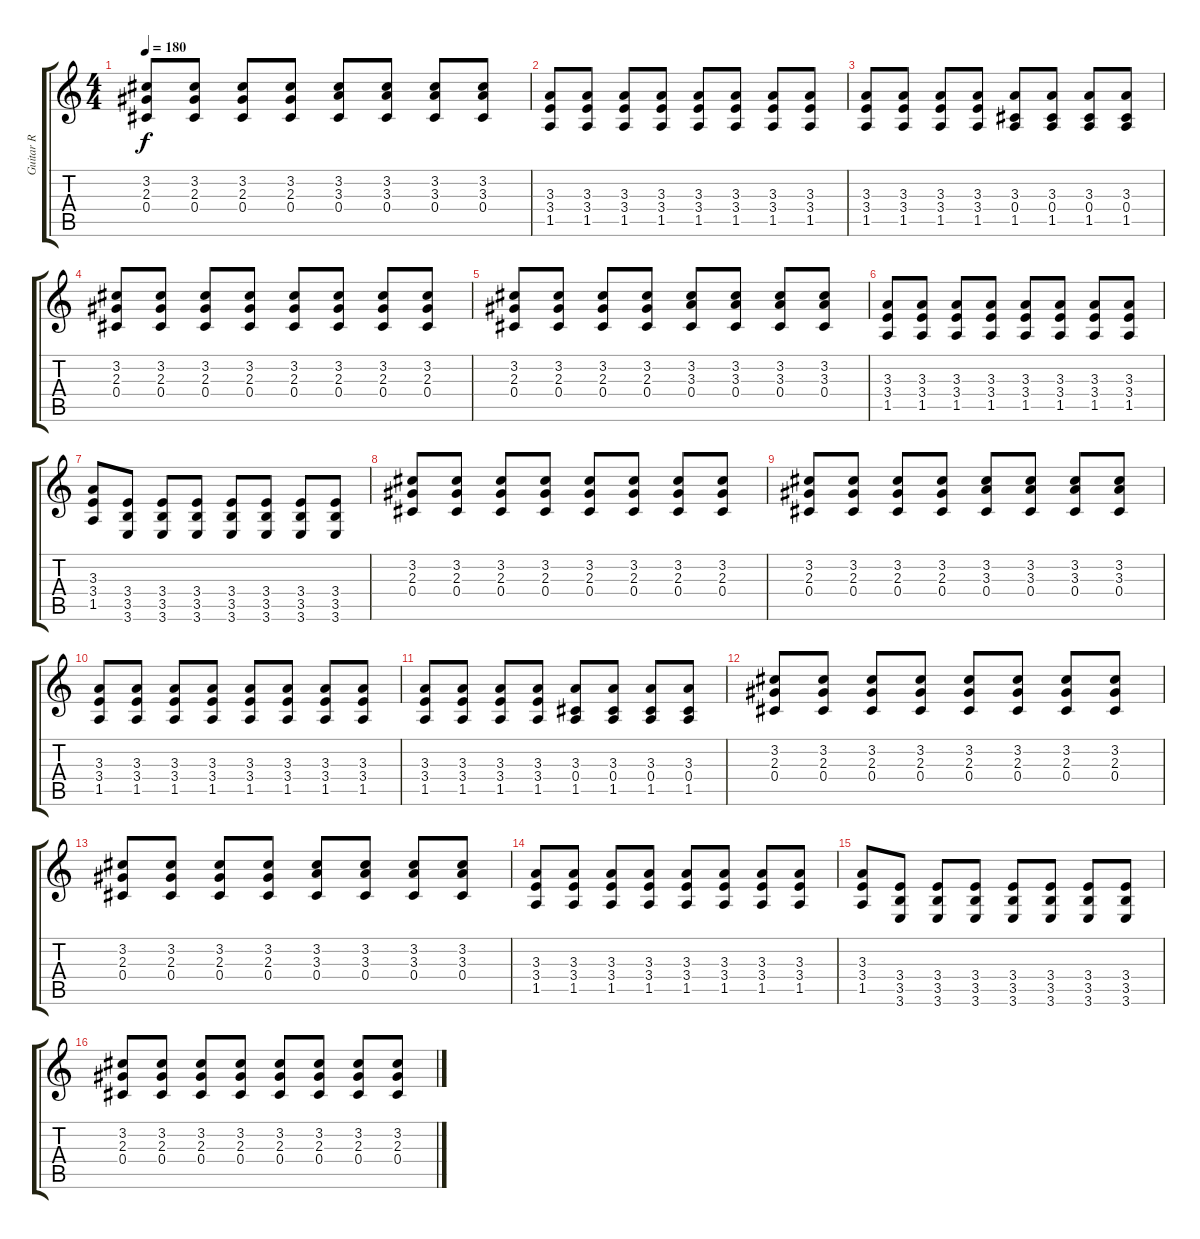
\track ("Guitar R" "Guitar R") {instrument overdrivenguitar}
\staff {score tabs}
\tuning (Eb4 Bb3 Gb3 Db3 Ab2 Db2) {hide}
\ts (4 4)
\tempo 180
\clef g2
\ks c
(3.2 2.3 0.4).8{dy f} (3.2 2.3 0.4).8 (3.2 2.3 0.4).8 (3.2 2.3 0.4).8 (3.2 3.3 0.4).8 (3.2 3.3 0.4).8 (3.2 3.3 0.4).8 (3.2 3.3 0.4).8 |
(3.3 3.4 1.5).8 (3.3 3.4 1.5).8 (3.3 3.4 1.5).8 (3.3 3.4 1.5).8 (3.3 3.4 1.5).8 (3.3 3.4 1.5).8 (3.3 3.4 1.5).8 (3.3 3.4 1.5).8 |
(3.3 3.4 1.5).8 (3.3 3.4 1.5).8 (3.3 3.4 1.5).8 (3.3 3.4 1.5).8 (3.3 0.4 1.5).8 (3.3 0.4 1.5).8 (3.3 0.4 1.5).8 (3.3 0.4 1.5).8 |
(3.2 2.3 0.4).8 (3.2 2.3 0.4).8 (3.2 2.3 0.4).8 (3.2 2.3 0.4).8 (3.2 2.3 0.4).8 (3.2 2.3 0.4).8 (3.2 2.3 0.4).8 (3.2 2.3 0.4).8 |
(3.2 2.3 0.4).8 (3.2 2.3 0.4).8 (3.2 2.3 0.4).8 (3.2 2.3 0.4).8 (3.2 3.3 0.4).8 (3.2 3.3 0.4).8 (3.2 3.3 0.4).8 (3.2 3.3 0.4).8 |
(3.3 3.4 1.5).8 (3.3 3.4 1.5).8 (3.3 3.4 1.5).8 (3.3 3.4 1.5).8 (3.3 3.4 1.5).8 (3.3 3.4 1.5).8 (3.3 3.4 1.5).8 (3.3 3.4 1.5).8 |
(3.3 3.4 1.5).8 (3.4 3.5 3.6).8 (3.4 3.5 3.6).8 (3.4 3.5 3.6).8 (3.4 3.5 3.6).8 (3.4 3.5 3.6).8 (3.4 3.5 3.6).8 (3.4 3.5 3.6).8 |
(3.2 2.3 0.4).8 (3.2 2.3 0.4).8 (3.2 2.3 0.4).8 (3.2 2.3 0.4).8 (3.2 2.3 0.4).8 (3.2 2.3 0.4).8 (3.2 2.3 0.4).8 (3.2 2.3 0.4).8 |
(3.2 2.3 0.4).8 (3.2 2.3 0.4).8 (3.2 2.3 0.4).8 (3.2 2.3 0.4).8 (3.2 3.3 0.4).8 (3.2 3.3 0.4).8 (3.2 3.3 0.4).8 (3.2 3.3 0.4).8 |
(3.3 3.4 1.5).8 (3.3 3.4 1.5).8 (3.3 3.4 1.5).8 (3.3 3.4 1.5).8 (3.3 3.4 1.5).8 (3.3 3.4 1.5).8 (3.3 3.4 1.5).8 (3.3 3.4 1.5).8 |
(3.3 3.4 1.5).8 (3.3 3.4 1.5).8 (3.3 3.4 1.5).8 (3.3 3.4 1.5).8 (3.3 0.4 1.5).8 (3.3 0.4 1.5).8 (3.3 0.4 1.5).8 (3.3 0.4 1.5).8 |
(3.2 2.3 0.4).8 (3.2 2.3 0.4).8 (3.2 2.3 0.4).8 (3.2 2.3 0.4).8 (3.2 2.3 0.4).8 (3.2 2.3 0.4).8 (3.2 2.3 0.4).8 (3.2 2.3 0.4).8 |
(3.2 2.3 0.4).8 (3.2 2.3 0.4).8 (3.2 2.3 0.4).8 (3.2 2.3 0.4).8 (3.2 3.3 0.4).8 (3.2 3.3 0.4).8 (3.2 3.3 0.4).8 (3.2 3.3 0.4).8 |
(3.3 3.4 1.5).8 (3.3 3.4 1.5).8 (3.3 3.4 1.5).8 (3.3 3.4 1.5).8 (3.3 3.4 1.5).8 (3.3 3.4 1.5).8 (3.3 3.4 1.5).8 (3.3 3.4 1.5).8 |
(3.3 3.4 1.5).8 (3.4 3.5 3.6).8 (3.4 3.5 3.6).8 (3.4 3.5 3.6).8 (3.4 3.5 3.6).8 (3.4 3.5 3.6).8 (3.4 3.5 3.6).8 (3.4 3.5 3.6).8 |
(3.2 2.3 0.4).8 (3.2 2.3 0.4).8 (3.2 2.3 0.4).8 (3.2 2.3 0.4).8 (3.2 2.3 0.4).8 (3.2 2.3 0.4).8 (3.2 2.3 0.4).8 (3.2 2.3 0.4).8
